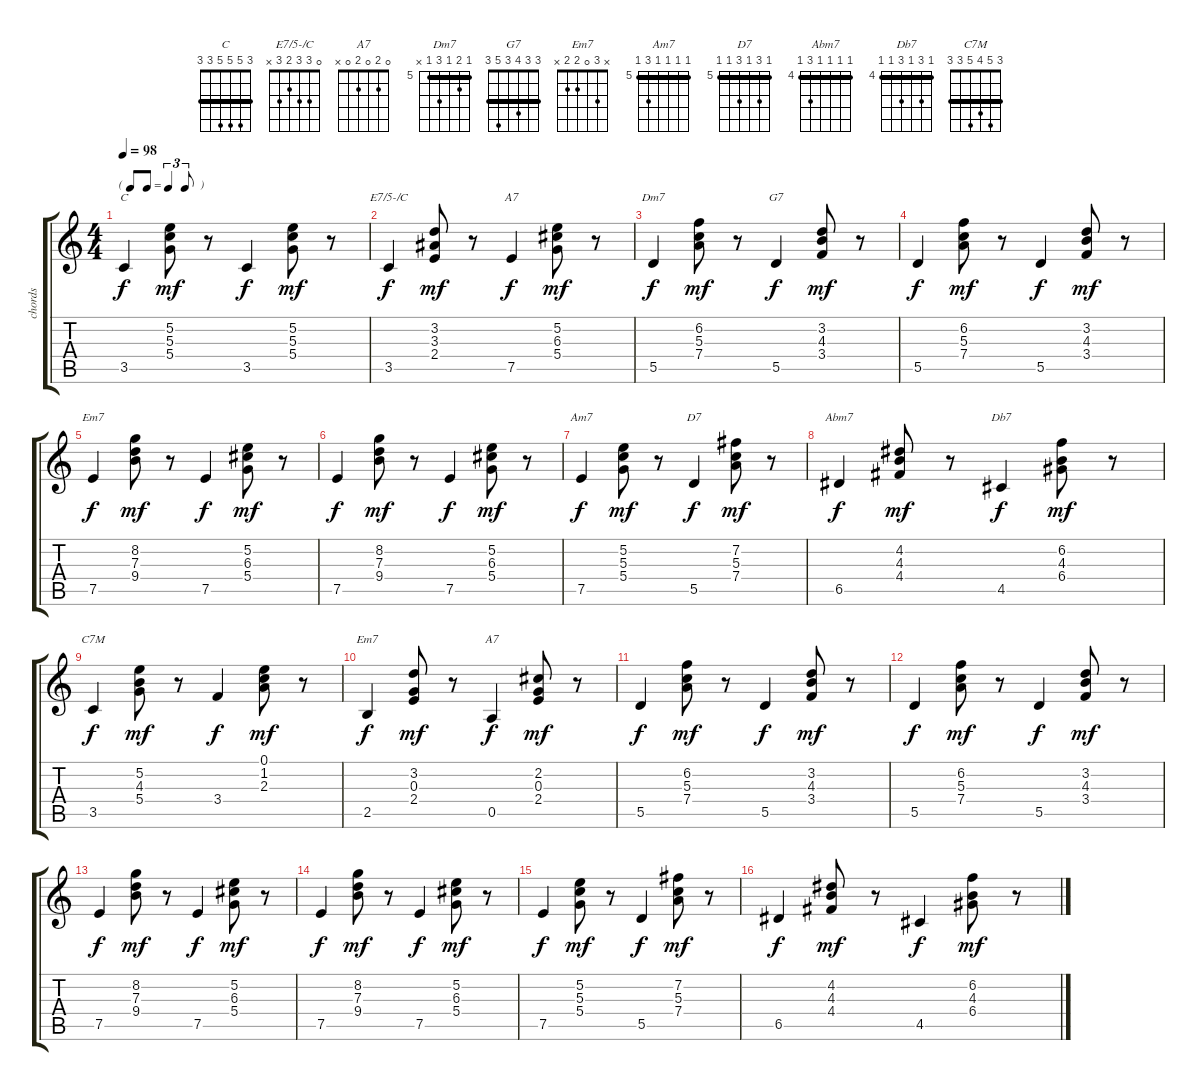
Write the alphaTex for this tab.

\track ("chords" "chords") {instrument acousticguitarnylon}
\staff {score tabs}
\tuning (E4 B3 G3 D3 A2 E2) {hide}
\chord ("C" 3 5 5 5 3 3) {barre 3}
\chord ("E7/5-/C" 0 3 3 2 3 x)
\chord ("A7" 5 5 6 5 7 5) {firstfret 5 barre 5}
\chord ("Dm7" 5 6 5 7 5 x) {firstfret 5 barre 5}
\chord ("G7" 3 3 4 3 5 3) {barre 3}
\chord ("Em7" 7 8 7 9 7 0) {firstfret 7 barre 7}
\chord ("Am7" 5 5 5 5 7 5) {firstfret 5 barre 5}
\chord ("D7" 5 7 5 7 5 5) {firstfret 5 barre 5}
\chord ("Abm7" 4 4 4 4 6 4) {firstfret 4 barre 4}
\chord ("Db7" 4 6 4 6 4 4) {firstfret 4 barre 4}
\chord ("C7M" 3 5 4 5 3 3) {barre 3}
\chord ("Em7" x 3 0 2 2 x)
\chord ("A7" 0 2 0 2 0 x)
\ts (4 4)
\tf triplet8th
\tempo 98
\clef g2
\ks c
3.5.4{ch "C" dy f} (5.2 5.3 5.4).8{dy mf} r.8 3.5.4{dy f} (5.2 5.3 5.4).8{dy mf} r.8 |
3.5.4{ch "E7/5-/C" dy f} (3.2 3.3 2.4).8{dy mf} r.8 7.5.4{ch "A7" dy f} (5.2 6.3 5.4).8{dy mf} r.8 |
5.5.4{ch "Dm7" dy f} (6.2 5.3 7.4).8{dy mf} r.8 5.5.4{ch "G7" dy f} (3.2 4.3 3.4).8{dy mf} r.8 |
5.5.4{dy f} (6.2 5.3 7.4).8{dy mf} r.8 5.5.4{dy f} (3.2 4.3 3.4).8{dy mf} r.8 |
7.5.4{ch "Em7" dy f} (8.2 7.3 9.4).8{dy mf} r.8 7.5.4{dy f} (5.2 6.3 5.4).8{dy mf} r.8 |
7.5.4{dy f} (8.2 7.3 9.4).8{dy mf} r.8 7.5.4{dy f} (5.2 6.3 5.4).8{dy mf} r.8 |
7.5.4{ch "Am7" dy f} (5.2 5.3 5.4).8{dy mf} r.8 5.5.4{ch "D7" dy f} (7.2 5.3 7.4).8{dy mf} r.8 |
6.5.4{ch "Abm7" dy f} (4.2 4.3 4.4).8{dy mf} r.8 4.5.4{ch "Db7" dy f} (6.2 4.3 6.4).8{dy mf} r.8 |
3.5.4{ch "C7M" dy f} (5.2 4.3 5.4).8{dy mf} r.8 3.4.4{dy f} (0.1 1.2 2.3).8{dy mf} r.8 |
2.5.4{ch "Em7" dy f} (3.2 0.3 2.4).8{dy mf} r.8 0.5.4{ch "A7" dy f} (2.2 0.3 2.4).8{dy mf} r.8 |
5.5.4{dy f} (6.2 5.3 7.4).8{dy mf} r.8 5.5.4{dy f} (3.2 4.3 3.4).8{dy mf} r.8 |
5.5.4{dy f} (6.2 5.3 7.4).8{dy mf} r.8 5.5.4{dy f} (3.2 4.3 3.4).8{dy mf} r.8 |
7.5.4{dy f} (8.2 7.3 9.4).8{dy mf} r.8 7.5.4{dy f} (5.2 6.3 5.4).8{dy mf} r.8 |
7.5.4{dy f} (8.2 7.3 9.4).8{dy mf} r.8 7.5.4{dy f} (5.2 6.3 5.4).8{dy mf} r.8 |
7.5.4{dy f} (5.2 5.3 5.4).8{dy mf} r.8 5.5.4{dy f} (7.2 5.3 7.4).8{dy mf} r.8 |
6.5.4{dy f} (4.2 4.3 4.4).8{dy mf} r.8 4.5.4{dy f} (6.2 4.3 6.4).8{dy mf} r.8
